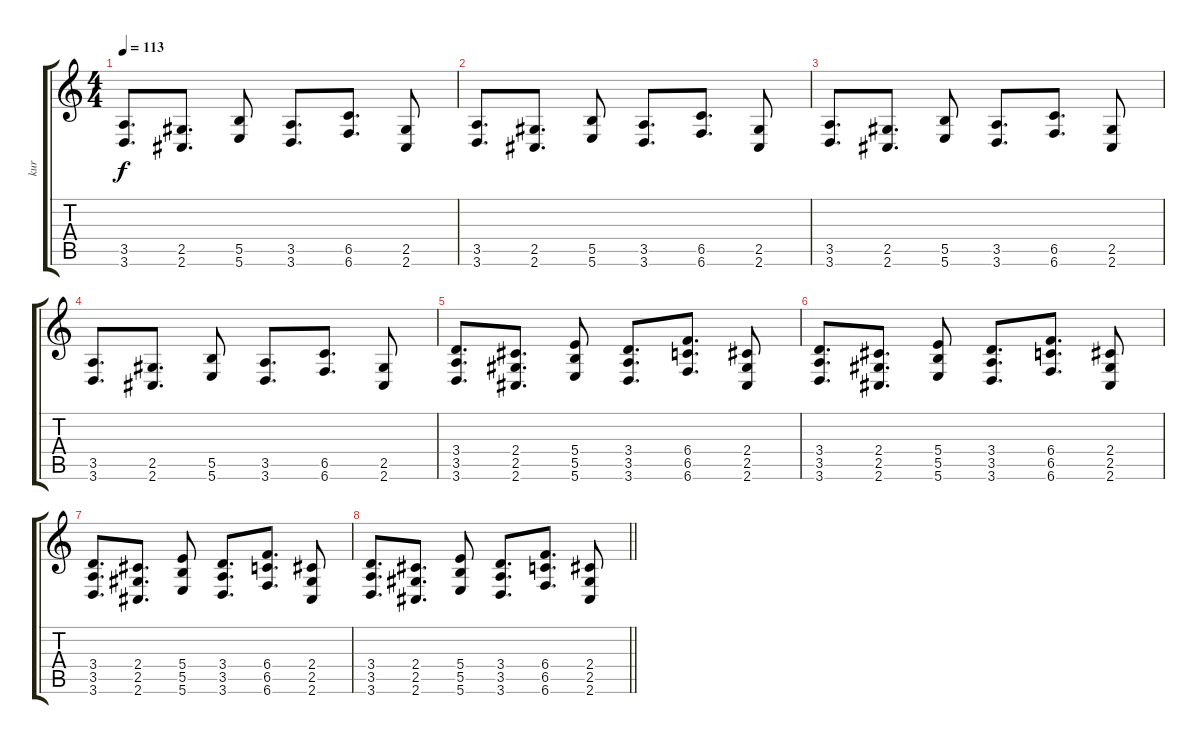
\track ("kur" "kur") {instrument distortionguitar}
\staff {score tabs}
\tuning (Db4 Ab3 E3 B2 Gb2 B1) {hide}
\ts (4 4)
\tempo 113
\clef g2
\ks c
(3.5 3.6).8{d dy f volume 13} (2.5 2.6).8{d} (5.5 5.6).8 (3.5 3.6).8{d} (6.5 6.6).8{d} (2.5 2.6).8 |
(3.5 3.6).8{d} (2.5 2.6).8{d} (5.5 5.6).8 (3.5 3.6).8{d} (6.5 6.6).8{d} (2.5 2.6).8 |
(3.5 3.6).8{d} (2.5 2.6).8{d} (5.5 5.6).8 (3.5 3.6).8{d} (6.5 6.6).8{d} (2.5 2.6).8 |
(3.5 3.6).8{d} (2.5 2.6).8{d} (5.5 5.6).8 (3.5 3.6).8{d} (6.5 6.6).8{d} (2.5 2.6).8 |
(3.4 3.5 3.6).8{d} (2.4 2.5 2.6).8{d} (5.4 5.5 5.6).8 (3.4 3.5 3.6).8{d} (6.4 6.5 6.6).8{d} (2.4 2.5 2.6).8 |
(3.4 3.5 3.6).8{d} (2.4 2.5 2.6).8{d} (5.4 5.5 5.6).8 (3.4 3.5 3.6).8{d} (6.4 6.5 6.6).8{d} (2.4 2.5 2.6).8 |
(3.4 3.5 3.6).8{d} (2.4 2.5 2.6).8{d} (5.4 5.5 5.6).8 (3.4 3.5 3.6).8{d} (6.4 6.5 6.6).8{d} (2.4 2.5 2.6).8 |
\barLineRight lightlight
(3.4 3.5 3.6).8{d} (2.4 2.5 2.6).8{d} (5.4 5.5 5.6).8 (3.4 3.5 3.6).8{d} (6.4 6.5 6.6).8{d} (2.4 2.5 2.6).8
